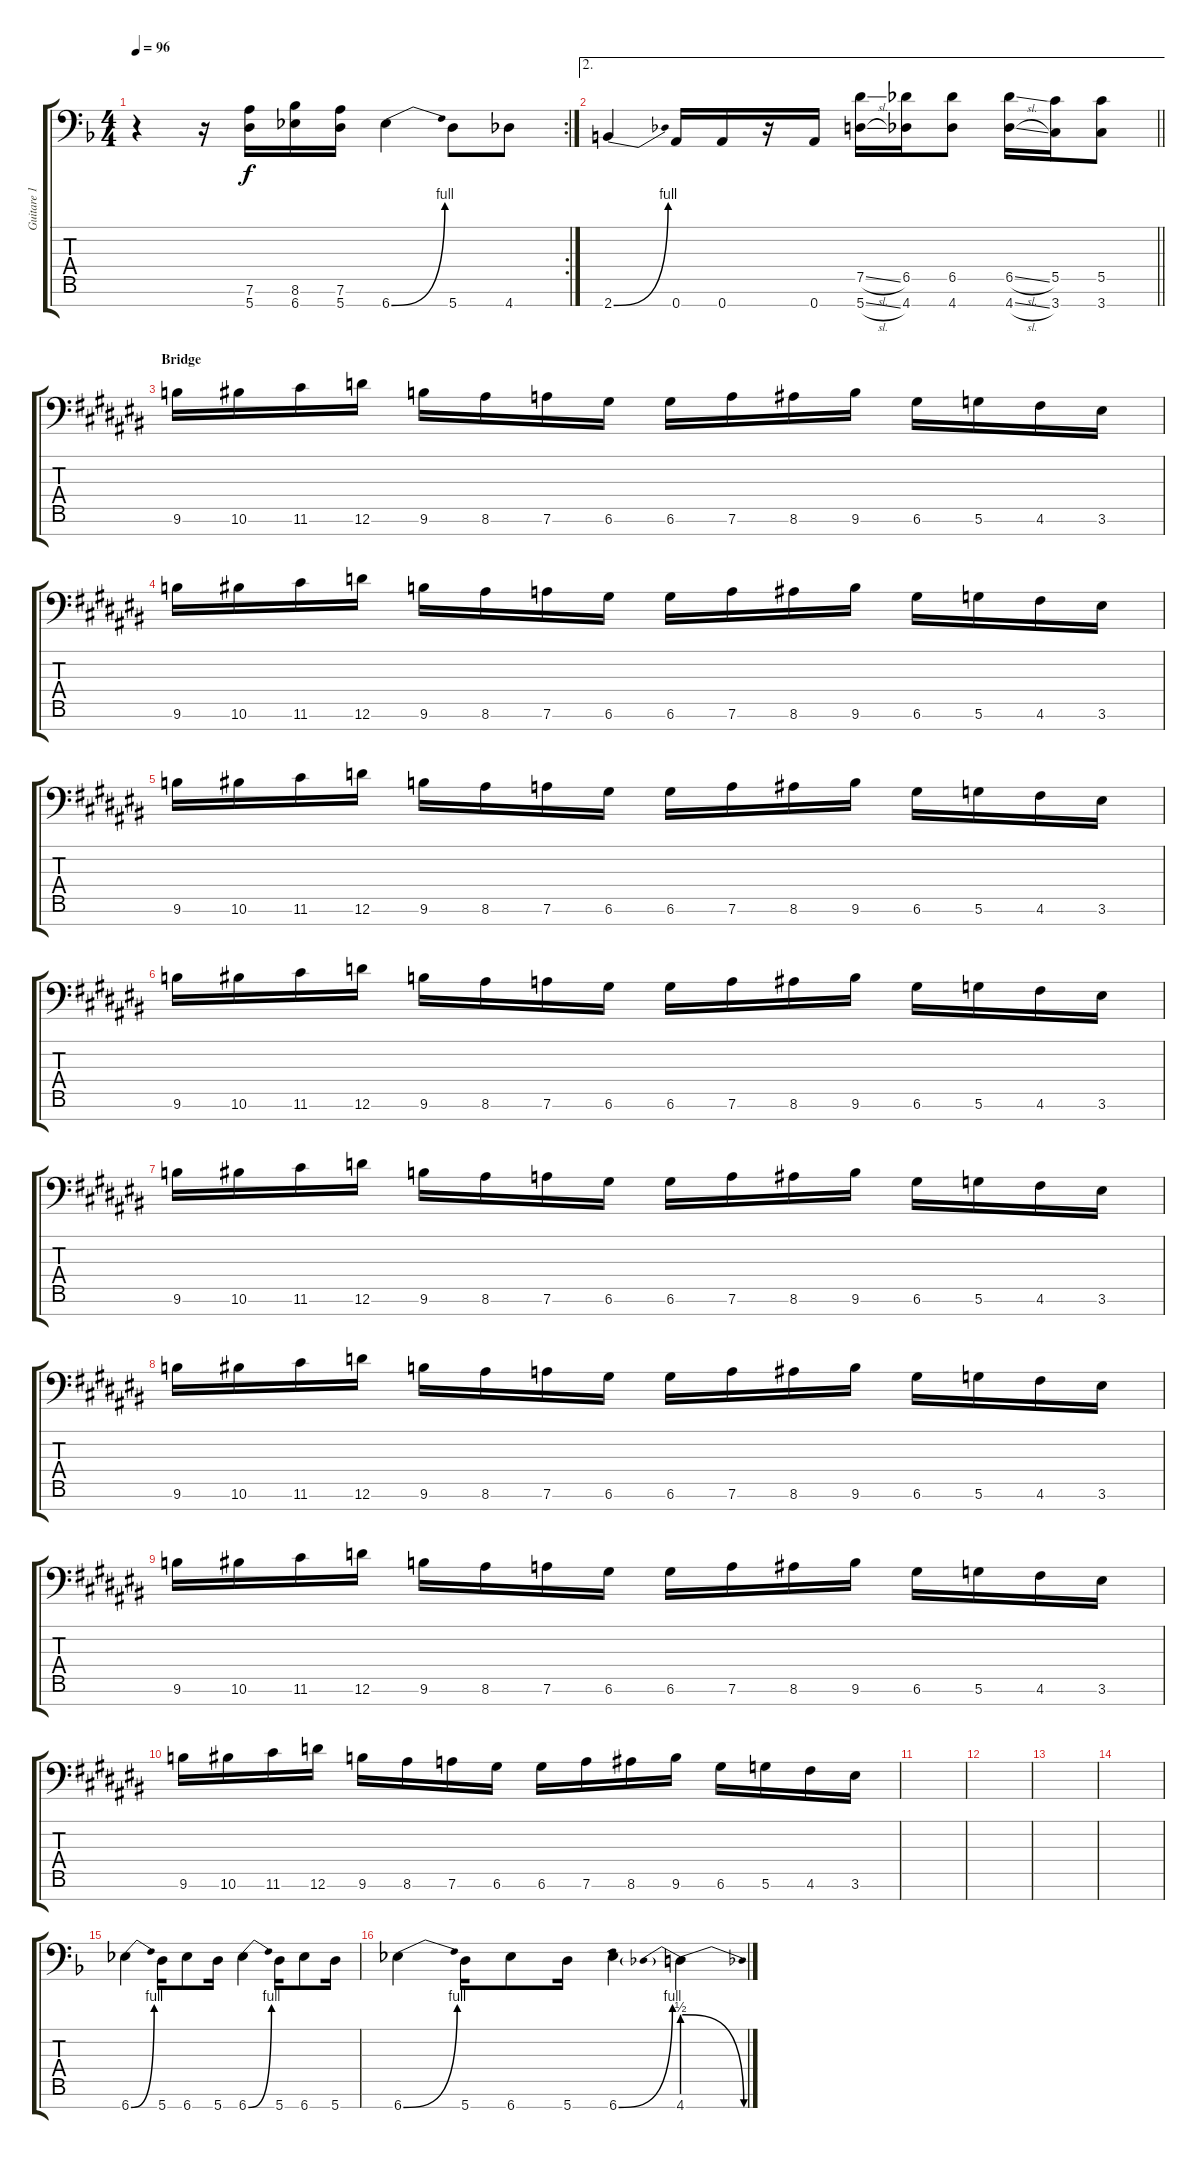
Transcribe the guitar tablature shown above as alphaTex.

\track ("Guitare 1" "Guitare 1") {instrument overdrivenguitar}
\staff {score tabs}
\tuning (D4 A3 F3 C3 G2 D2 A1) {hide}
\rc 2
\ts (4 4)
\tempo 96
\clef f4
\ks f
r.4{dy f} r.16 (7.6 5.7).16 (8.6 6.7).16 (7.6 5.7).16 6.7{be (bend 0 0 60 4)}.4 5.7.8 4.7.8 |
\ae 2
\barLineRight lightlight
2.7{be (bend 0 0 60 4)}.4 0.7.16 0.7.16 r.16 0.7.16 (7.5{sl} 5.7{sl}).16 (6.5 4.7).16 (6.5 4.7).8 (6.5{sl} 4.7{sl}).16 (5.5 3.7).16 (5.5 3.7).8 |
\section ("" "Bridge")
\ks c#
9.6.16 10.6.16 11.6.16 12.6.16 9.6.16 8.6.16 7.6.16 6.6.16 6.6.16 7.6.16 8.6.16 9.6.16 6.6.16 5.6.16 4.6.16 3.6.16 |
9.6.16 10.6.16 11.6.16 12.6.16 9.6.16 8.6.16 7.6.16 6.6.16 6.6.16 7.6.16 8.6.16 9.6.16 6.6.16 5.6.16 4.6.16 3.6.16 |
9.6.16 10.6.16 11.6.16 12.6.16 9.6.16 8.6.16 7.6.16 6.6.16 6.6.16 7.6.16 8.6.16 9.6.16 6.6.16 5.6.16 4.6.16 3.6.16 |
9.6.16 10.6.16 11.6.16 12.6.16 9.6.16 8.6.16 7.6.16 6.6.16 6.6.16 7.6.16 8.6.16 9.6.16 6.6.16 5.6.16 4.6.16 3.6.16 |
9.6.16 10.6.16 11.6.16 12.6.16 9.6.16 8.6.16 7.6.16 6.6.16 6.6.16 7.6.16 8.6.16 9.6.16 6.6.16 5.6.16 4.6.16 3.6.16 |
9.6.16 10.6.16 11.6.16 12.6.16 9.6.16 8.6.16 7.6.16 6.6.16 6.6.16 7.6.16 8.6.16 9.6.16 6.6.16 5.6.16 4.6.16 3.6.16 |
9.6.16 10.6.16 11.6.16 12.6.16 9.6.16 8.6.16 7.6.16 6.6.16 6.6.16 7.6.16 8.6.16 9.6.16 6.6.16 5.6.16 4.6.16 3.6.16 |
9.6.16 10.6.16 11.6.16 12.6.16 9.6.16 8.6.16 7.6.16 6.6.16 6.6.16 7.6.16 8.6.16 9.6.16 6.6.16 5.6.16 4.6.16 3.6.16 |
|
|
|
|
\ks f
6.7{be (bend 0 0 60 4)}.4 5.7.16 6.7.8 5.7.16 6.7{be (bend 0 0 60 4)}.4 5.7.16 6.7.8 5.7.16 |
6.7{be (bend 0 0 60 4)}.4 5.7.16 6.7.8 5.7.16 6.7{be (bend 0 0 60 4)}.4 4.7{be (prebendrelease 0 2 60 0)}.4
